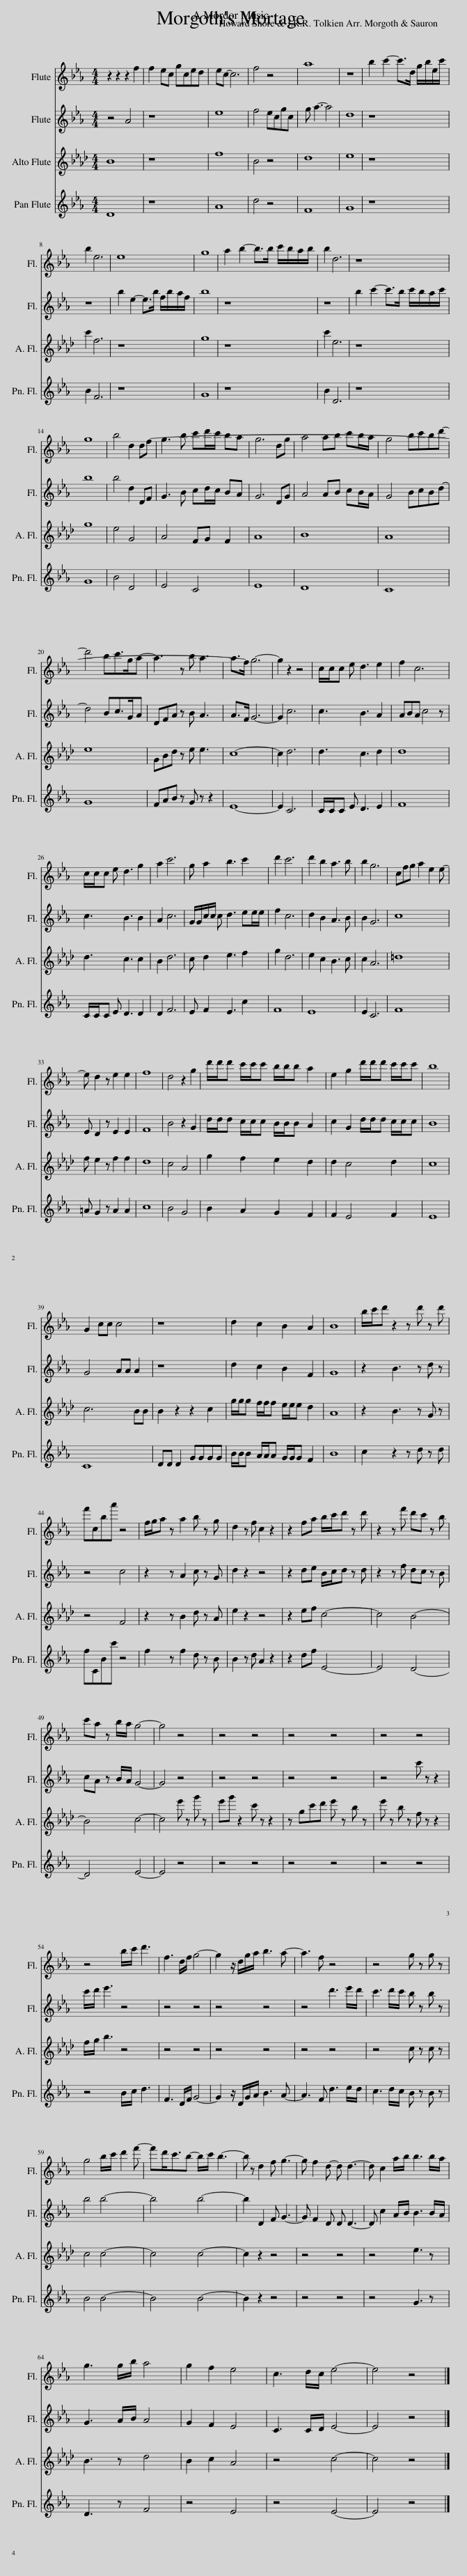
X:1
%%score 1 2 3 4
L:1/8
M:4/4
I:linebreak $
K:Eb
V:1 treble
V:2 treble
V:3 treble transpose=-5
V:4 treble
V:1
 z2 z2 z2 f2 | f2 ec gced | ec- c6 | f4 z4 | a8 | %5
 z8 | b2 c'2- c'>d g/b/e/c'/ |$ b2 e6 | e8 | g8 | %10
 a2 b2- b>b c'/b/a/b/ | b2 d6 | z8 |$ g8 | b4 d2 df- | %15
 g3 b c'd'/c'/ ba | g6 dg | a4 ab c'b/a/ | g4 bc'bd'- |$ d'4 bc'>ga- | %20
 a3 z b a3 | a>f g6- | g2 z2 z4 | c/c/c e d3 e2 | f2 c6 |$ %25
 c/c/c e d3 g2 | a2 c'6 | g a2 b3 c'2 | d'2 c'6 | d'2 b2 a3 b | %30
 b2 g6 | cfg a2 e2 e- |$ e d2 z e2 e2 | f8 | d4 z2 g2 | %35
 d'/d'/d' c'/c'/c' b/b/b a2 | e2 g2 d'/d'/d' c'/c'/c' | b8 |$ G2 cc c4 | z8 | %40
 d2 c2 B2 A2 | B8 | b/c'/d' z2 z d' z d' |$ f'cba' z4 | f/g/a z a2 b z g | %45
 d2 z f c2 z2 | z2 fa b/c'/d' z d' | z2 z f' d'c' z b |$ c'a z b/a/ g4- | g4 z4 | %50
 z4 z4 | z4 z4 | z4 z4 |$ z4 b/c'/ d'3 | f3 d/f/ g4- | %55
 g2 z/ d/g/a/ b3 a- | a3 f z4 | z4 g z g z |$ g4 b/c'/ d'2 f'- | f'd'<c'b- b/c'/ b3- | %60
 b z d2 f g3- | g f2 d- d d3- | d c2 a/b/ b3 b/a/ |$ g3 g/b/ a4 | g2 f2 e4 | %65
 c3 d/c/ e4- | e4 z4 |] %67
V:2
 z4 A4 | z8 | e8 | f4 ecgc | g a3- a4 | %5
 d8 | z8 |$ z8 | b2 e2- e>b f/b/a/f/ | b8 | %10
 z8 | z8 | b2 c'2- c'>b c'/b/a/c'/ |$ b8 | b4 d2 DF | %15
 G3 B cd/c/ BA | G6 DG | A4 AB cB/A/ | G4 BcBd- |$ d4 Bc>GA | %20
 DFA z B A3 | A>F G6- | G2 c6 | c3 B3 A2 | ABA c4 z |$ %25
 c3 B3 B2 | A2 c6 | G/G/c/c/ c d3 ee/e/ | f2 c6 | d2 B2 A3 B | %30
 B2 G6 | c8 |$ E D2 z E2 E2 | F8 | B4 z2 G2 | %35
 d/d/d c/c/c B/B/B A2 | c2 G2 d/d/d c/c/c | B8 |$ G4 AA A2 | z8 | %40
 d2 c2 B2 F2 | G8 | z2 B3 z d z |$ z4 c4 | z2 z A2 c z G | %45
 d2 z2 z4 | z2 de B/c/d z d | z2 z f dc z B |$ cA z B/A/ G4- | G4 z4 | %50
 z4 z4 | z4 z4 | z4 c' z z2 |$ c'/d'/ e'3 z4 | z4 z4 | %55
 z4 z4 | z4 d'3 e'/d'/ | c'3 d'/c'/ b z b z |$ b4 b4- | b4 b4- | %60
 b2 D2 F G3- | G F2 D D D3- | D c2 A/B/ B3 B/A/ |$ G3 A/B/ A4 | G2 F2 E4 | %65
 C3 C/D/ E4- | E4 z4 |] %67
V:3
[K:Ab] B8 | z8 | f8 | B4 z4 | d8 | %5
 e8 | z8 |$ c'2 f6 | z8 | g8 | %10
 z8 | c'2 e6 | z8 |$ g8 | e4 G4 | %15
 A4 FG F2 | A8 | B8 | A8 |$ e8 | %20
 GBd z e e3 | c8- | c2 d6 | d3 c3 d2 | d8 |$ %25
 d3 c3 c2 | B2 d6 | c d2 e3 f2 | g2 d6 | e2 c2 B3 c | %30
 c2 A6 | =d8 |$ f e2 z f2 f2 | d8 | c4 A4 | %35
 g2 f2 e2 d2 | d2 c4 d2 | c8 |$ c6 BB | B2 z2 z2 c2 | %40
 g/g/g f/f/f e/e/e d2 | A8 | z2 B3 z G z |$ z4 F4 | z2 z B2 d z A | %45
 e2 z2 z4 | z2 ef c4- | c4 B4- |$ B4 c4- | c4 e' z g' z | %50
 e'g' z2 c' z z2 | z gc'd' e' z b z | e' z b z f z z2 |$ f/g/ b3 z4 | z4 z4 | %55
 z4 z4 | z4 z4 | z4 c z c z |$ c4 c4- | c4 c4- | %60
 c2 z2 z4 | z4 z4 | z4 e3 z |$ B3 z d4 | B2 c2 A4 | %65
 z4 c4- | c4 z4 |] %67
V:4
 D8 | z8 | A8 | d4 z4 | F8 | %5
 G8 | z8 |$ B2 F6 | z8 | G8 | %10
 z8 | B2 D6 | z8 |$ G8 | B4 D4 | %15
 E4 C4 | E8 | D8 | C8 |$ G8 | %20
 FAB z G z z2 | E8- | E2 C6 | C/C/C E D3 E2 | F8 |$ %25
 C/C/C E D3 D2 | D2 F6 | E F2 E3 c2 | F8 | E8 | %30
 E2 C6 | F8 |$ =A G2 z A2 A2 | c8 | B4 G4 | %35
 B2 A2 G2 F2 | F2 E4 F2 | E8 |$ C8 | DD D2 GGGG | %40
 B/B/B A/A/A G/G/G F2 | B8 | c2 z2 z d z d |$ fCBc' z4 | f2 z f2 d z B | %45
 B2 z d A2 z2 | z2 df E4- | E4 D4- |$ D4 E4- | E4 z4 | %50
 z4 z4 | z4 z4 | z4 z4 |$ z4 B/c/ d3 | F3 D/F/ G4- | %55
 G2 z/ D/G/A/ B3 A- | A3 F d3 e/d/ | c3 d/c/ B z B z |$ B4 B4- | B4 B4- | %60
 B2 z2 z4 | z4 z4 | z4 G3 z |$ D3 z F4 | z4 E4 | %65
 z4 E4- | E4 z4 |] %67
